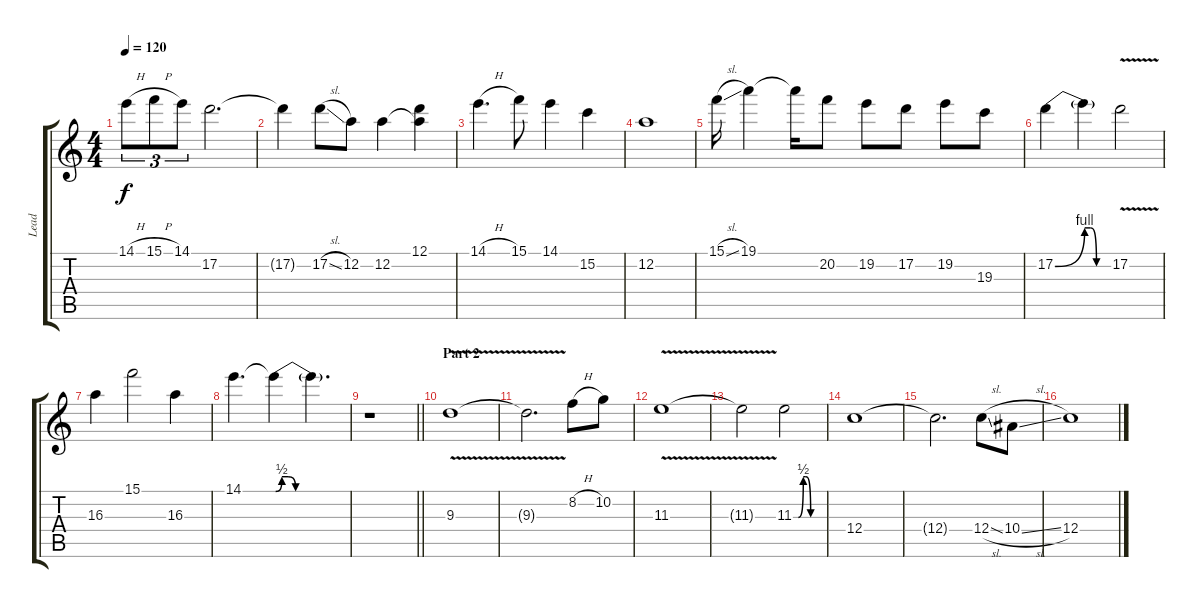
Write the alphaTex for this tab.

\track ("Lead" "Lead") {instrument distortionguitar}
\staff {score tabs}
\tuning (D4 A3 F3 C3 G2 D2) {hide}
\ts (4 4)
\tempo 120
\clef g2
\ks c
14.1{h}.8{tu (3 2) dy f} 15.1{h}.8{tu (3 2)} 14.1.8{tu (3 2)} 17.2.2{d} |
17.2{t}.4 17.2{sl}.8 12.2.8 12.2.4 (12.1 12.2{t}).4 |
14.1{h}.4{d} 15.1.8 14.1.4 15.2.4 |
12.2.1 |
15.1{sl}.16 19.1.4 19.1{t}.16 20.2.8 19.2.8 17.2.8 19.2.8 19.3.8 |
17.2{be (bend 0 0 60 4)}.4 17.2{be (custom 0 4 15 4 30 0 60 0) t}.4 17.2{v}.2 |
16.3.4 15.1.2 16.3.4 |
14.1.4{d} 14.1{be (custom 0 0 5 2 10 2 16 0 20 0 60 0) t}.4 14.1{t}.4{d} |
\barLineRight lightlight
r.1 |
\section ("" "Part 2")
9.3{v}.1 |
9.3{t}.2{d} 8.2{h}.8 10.2.8 |
11.3{v}.1 |
11.3{t}.2 11.3{be (custom 0 0 10 0 20 2 25 2 35 0 60 0)}.2 |
12.4.1 |
12.4{t}.2{d} 12.4{sl}.8 10.4{sl}.8 |
12.4.1
